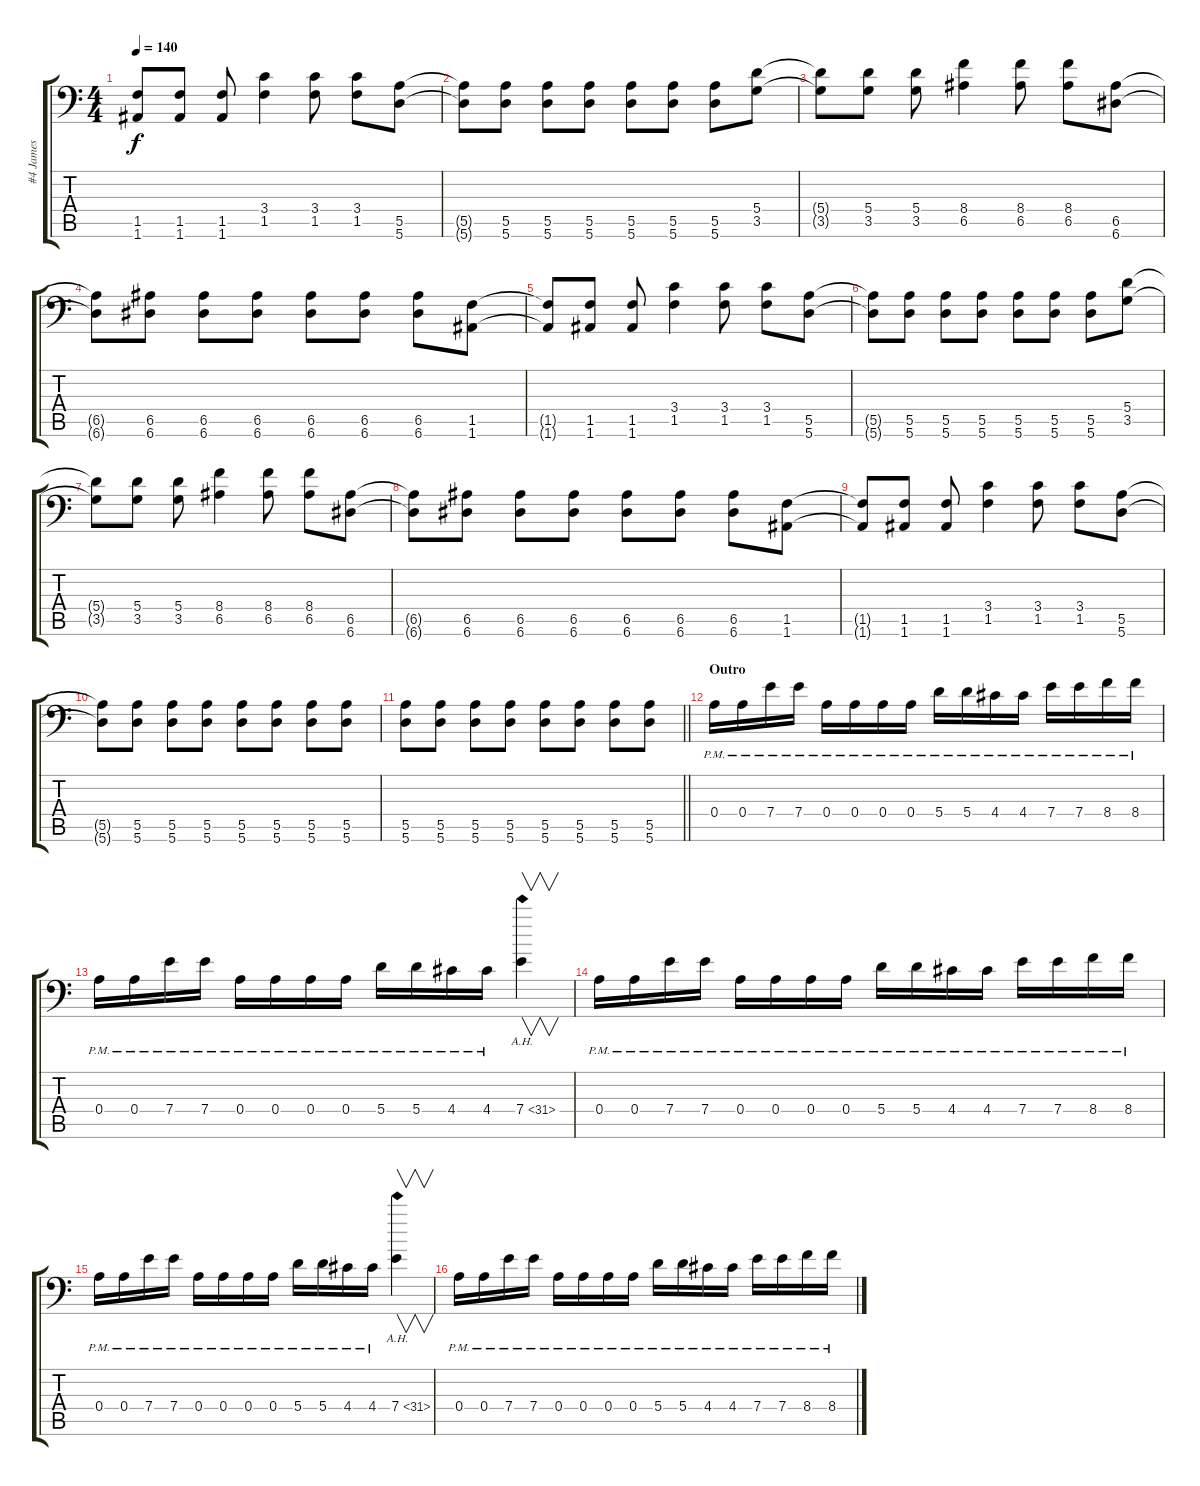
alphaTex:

\track ("#4 James" "#4 James") {solo instrument distortionguitar}
\staff {score tabs}
\tuning (B3 Gb3 D3 A2 E2 A1) {hide}
\ts (4 4)
\tempo 140
\clef f4
\ks c
(1.5{t} 1.6{t}).8{dy f} (1.5 1.6).8 (1.5 1.6).8 (3.4 1.5).4 (3.4 1.5).8 (3.4 1.5).8 (5.5 5.6).8 |
(5.5{t} 5.6{t}).8 (5.5 5.6).8 (5.5 5.6).8 (5.5 5.6).8 (5.5 5.6).8 (5.5 5.6).8 (5.5 5.6).8 (5.4 3.5).8 |
(5.4{t} 3.5{t}).8 (5.4 3.5).8 (5.4 3.5).8 (8.4 6.5).4 (8.4 6.5).8 (8.4 6.5).8 (6.5 6.6).8 |
(6.5{t} 6.6{t}).8 (6.5 6.6).8 (6.5 6.6).8 (6.5 6.6).8 (6.5 6.6).8 (6.5 6.6).8 (6.5 6.6).8 (1.5 1.6).8 |
(1.5{t} 1.6{t}).8 (1.5 1.6).8 (1.5 1.6).8 (3.4 1.5).4 (3.4 1.5).8 (3.4 1.5).8 (5.5 5.6).8 |
(5.5{t} 5.6{t}).8 (5.5 5.6).8 (5.5 5.6).8 (5.5 5.6).8 (5.5 5.6).8 (5.5 5.6).8 (5.5 5.6).8 (5.4 3.5).8 |
(5.4{t} 3.5{t}).8 (5.4 3.5).8 (5.4 3.5).8 (8.4 6.5).4 (8.4 6.5).8 (8.4 6.5).8 (6.5 6.6).8 |
(6.5{t} 6.6{t}).8 (6.5 6.6).8 (6.5 6.6).8 (6.5 6.6).8 (6.5 6.6).8 (6.5 6.6).8 (6.5 6.6).8 (1.5 1.6).8 |
(1.5{t} 1.6{t}).8 (1.5 1.6).8 (1.5 1.6).8 (3.4 1.5).4 (3.4 1.5).8 (3.4 1.5).8 (5.5 5.6).8 |
(5.5{t} 5.6{t}).8 (5.5 5.6).8 (5.5 5.6).8 (5.5 5.6).8 (5.5 5.6).8 (5.5 5.6).8 (5.5 5.6).8 (5.5 5.6).8 |
\barLineRight lightlight
(5.5 5.6).8 (5.5 5.6).8 (5.5 5.6).8 (5.5 5.6).8 (5.5 5.6).8 (5.5 5.6).8 (5.5 5.6).8 (5.5 5.6).8 |
\section ("" "Outro")
0.4{pm}.16 0.4{pm}.16 7.4{pm}.16 7.4{pm}.16 0.4{pm}.16 0.4{pm}.16 0.4{pm}.16 0.4{pm}.16 5.4{pm}.16 5.4{pm}.16 4.4{pm}.16 4.4{pm}.16 7.4{pm}.16 7.4{pm}.16 8.4{pm}.16 8.4{pm}.16 |
0.4{pm}.16 0.4{pm}.16 7.4{pm}.16 7.4{pm}.16 0.4{pm}.16 0.4{pm}.16 0.4{pm}.16 0.4{pm}.16 5.4{pm}.16 5.4{pm}.16 4.4{pm}.16 4.4{pm}.16 7.4{ah 24}.4{v} |
0.4{pm}.16 0.4{pm}.16 7.4{pm}.16 7.4{pm}.16 0.4{pm}.16 0.4{pm}.16 0.4{pm}.16 0.4{pm}.16 5.4{pm}.16 5.4{pm}.16 4.4{pm}.16 4.4{pm}.16 7.4{pm}.16 7.4{pm}.16 8.4{pm}.16 8.4{pm}.16 |
0.4{pm}.16 0.4{pm}.16 7.4{pm}.16 7.4{pm}.16 0.4{pm}.16 0.4{pm}.16 0.4{pm}.16 0.4{pm}.16 5.4{pm}.16 5.4{pm}.16 4.4{pm}.16 4.4{pm}.16 7.4{ah 24}.4{v} |
0.4{pm}.16 0.4{pm}.16 7.4{pm}.16 7.4{pm}.16 0.4{pm}.16 0.4{pm}.16 0.4{pm}.16 0.4{pm}.16 5.4{pm}.16 5.4{pm}.16 4.4{pm}.16 4.4{pm}.16 7.4{pm}.16 7.4{pm}.16 8.4{pm}.16 8.4{pm}.16
